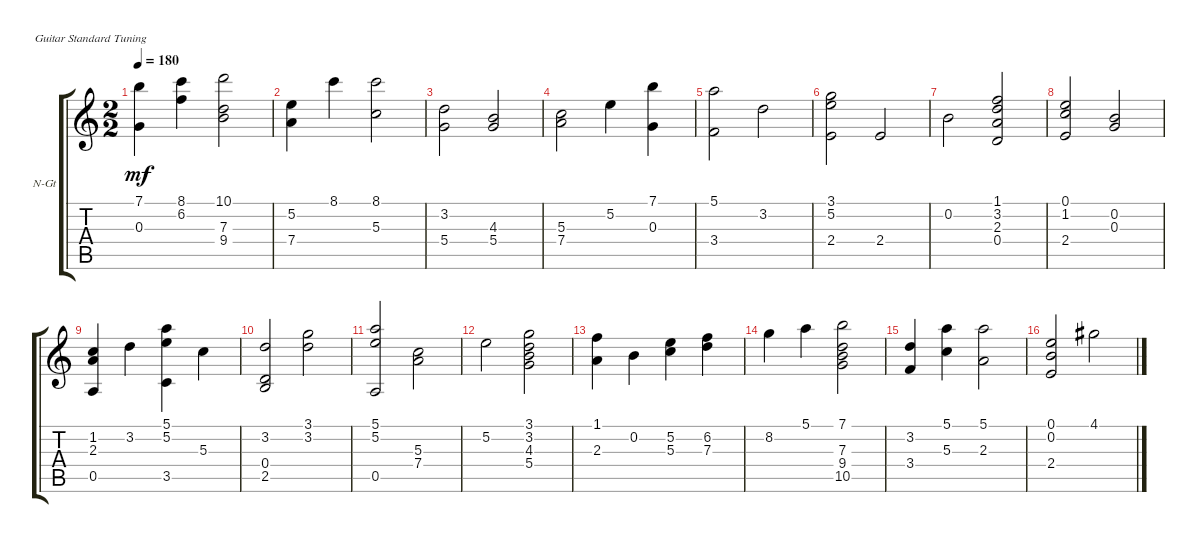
\defaultSystemsLayout 4
\bracketExtendMode groupsimilarinstruments
\firstSystemTrackNameOrientation horizontal
\otherSystemsTrackNameOrientation horizontal
\track ("Nylon Guitar" "N-Gt") {instrument acousticguitarnylon}
\staff {score tabs}
\tuning (E4 B3 G3 D3 A2 E2)
\ts (2 2)
\tempo 180
\clef g2
\ks c
(7.1 0.3).4{dy mf} (8.1 6.2).4 (10.1 7.3 9.4).2 |
(5.2 7.4).4 8.1.4 (8.1 5.3).2 |
(3.2 5.4).2 (4.3 5.4).2 |
(5.3 7.4).2 5.2.4 (7.1 0.3).4 |
(5.1 3.4).2 3.2.2 |
(3.1 5.2 2.4).2 2.4.2 |
0.2.2 (1.1 3.2 2.3 0.4).2 |
(0.1 1.2 2.4).2 (0.2 0.3).2 |
(1.2 2.3 0.5).4 3.2.4 (5.1 5.2 3.5).4 5.3.4 |
(3.2 0.4 2.5).2 (3.2 3.1).2 |
(5.1 5.2 0.5).2 (5.3 7.4).2 |
5.2.2 (3.1 3.2 4.3 5.4).2 |
(1.1 2.3).4 0.2.4 (5.2 5.3).4 (6.2 7.3).4 |
8.2.4 5.1.4 (7.1 7.3 9.4 10.5).2 |
(3.2 3.4).4 (5.3 5.1).4 (5.1 2.3).2 |
(2.4 0.2 0.1).2 4.1.2
